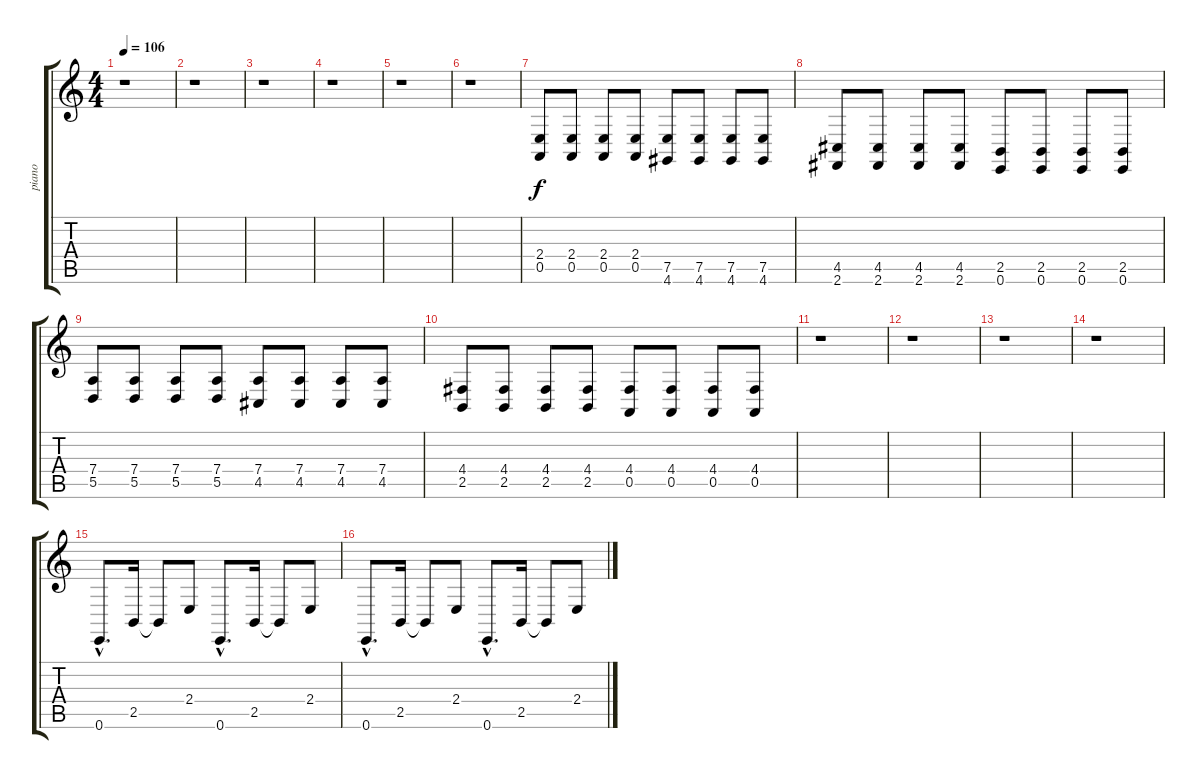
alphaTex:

\track ("piano " "piano ") {instrument acousticgrandpiano}
\staff {score tabs}
\tuning (E4 B3 G3 D3 A2 E2) {hide}
\ts (4 4)
\tempo 106
\clef g2
\ks c
r.1{dy f} |
r.1 |
r.1 |
r.1 |
r.1 |
r.1 |
(2.4 0.5).8 (2.4 0.5).8 (2.4 0.5).8 (2.4 0.5).8 (7.5 4.6).8 (7.5 4.6).8 (7.5 4.6).8 (7.5 4.6).8 |
(4.5 2.6).8 (4.5 2.6).8 (4.5 2.6).8 (4.5 2.6).8 (2.5 0.6).8 (2.5 0.6).8 (2.5 0.6).8 (2.5 0.6).8 |
(7.4 5.5).8 (7.4 5.5).8 (7.4 5.5).8 (7.4 5.5).8 (7.4 4.5).8 (7.4 4.5).8 (7.4 4.5).8 (7.4 4.5).8 |
(4.4 2.5).8 (4.4 2.5).8 (4.4 2.5).8 (4.4 2.5).8 (4.4 0.5).8 (4.4 0.5).8 (4.4 0.5).8 (4.4 0.5).8 |
r.1 |
r.1 |
r.1 |
r.1 |
0.6{hac}.8{d} 2.5.16 2.5{t}.8 2.4.8 0.6{hac}.8{d} 2.5.16 2.5{t}.8 2.4.8 |
0.6{hac}.8{d} 2.5.16 2.5{t}.8 2.4.8 0.6{hac}.8{d} 2.5.16 2.5{t}.8 2.4.8
